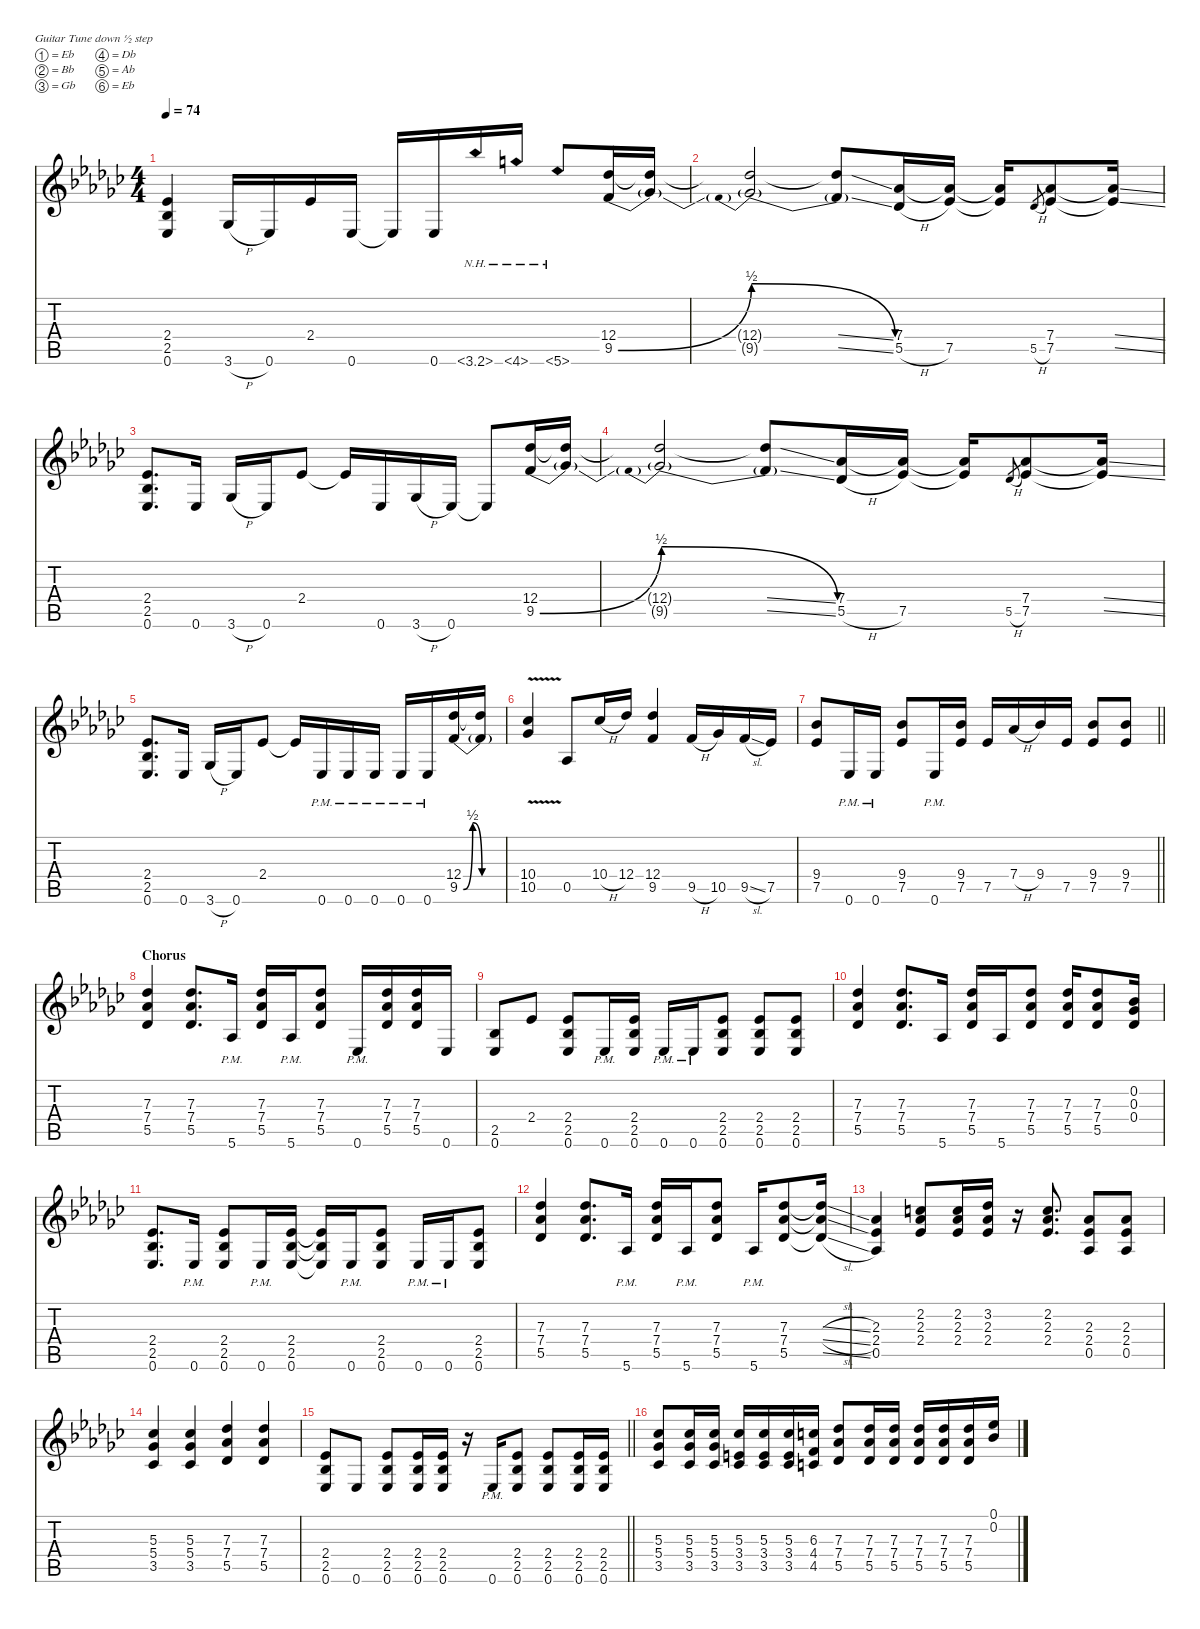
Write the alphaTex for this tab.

\defaultSystemsLayout 4
\hideDynamics
\bracketExtendMode nobrackets
\singleTrackTrackNamePolicy hidden
\multiTrackTrackNamePolicy hidden
\firstSystemTrackNameMode fullname
\firstSystemTrackNameOrientation horizontal
\otherSystemsTrackNameOrientation horizontal
\track ("Rhythm, Gtr.1, Hetfield" "el.guit.") {defaultSystemsLayout 4 instrument electricguitarclean}
\staff {score tabs}
\tuning (Eb4 Bb3 Gb3 Db3 Ab2 Eb2)
\ts (4 4)
\tempo 74
\clef g2
\ks ebminor
(2.4{acc b} 2.5{acc b} 0.6{acc b}).4{dy f beam Up} 3.6{h acc b}.16{beam Up} 0.6{acc b}.16{beam Up} 2.4{acc b}.16{beam Up} 0.6{acc b}.16{beam Up} 0.6{t acc b}.16{beam Up} 0.6{acc b}.16{beam Up} 3.6{nh acc b}.16{beam Up} 4.6{nh acc forcenatural}.16{beam Up} 5.6{nh acc b}.8{beam Up} (12.4{acc b} 9.5{be (bend 0 0 60 2) acc forcenatural}).16{beam Up} (12.4{t acc b} 9.5{t}).16{beam Up} |
(12.4{t acc b} 9.5{be (prebendrelease 0 2 60 0) t}).2{beam Up} (12.4{ss t acc b} 9.5{ss t acc forcenatural}).8{beam Up} (7.4{acc b} 5.5{h acc b}).16{beam Up} (7.4{t acc b} 7.5{acc b}).16{beam Up} (7.4{t acc b} 7.5{t acc b}).16{beam Up} 5.5{h acc b}.8{gr dy mf beam Up} (7.4{acc b} 7.5{acc b}).8{dy f beam Up} (7.4{ss t acc b} 7.5{ss t acc b}).16{beam Up} |
(2.4{acc b} 2.5{acc b} 0.6{acc b}).8{d beam Up} 0.6{acc b}.16{beam Up} 3.6{h acc b}.16{beam Up} 0.6{acc b}.16{beam Up} 2.4{acc b}.8{beam Up} 2.4{t acc b}.16{beam Up} 0.6{acc b}.16{beam Up} 3.6{h acc b}.16{beam Up} 0.6{acc b}.16{beam Up} 0.6{t acc b}.8{beam Up} (12.4{acc b} 9.5{be (bend 0 0 60 2) acc forcenatural}).16{beam Up} (12.4{t acc b} 9.5{t}).16{beam Up} |
(12.4{t acc b} 9.5{be (prebendrelease 0 2 60 0) t}).2{beam Up} (12.4{ss t acc b} 9.5{ss t acc forcenatural}).8{beam Up} (7.4{acc b} 5.5{h acc b}).16{beam Up} (7.4{t acc b} 7.5{acc b}).16{beam Up} (7.4{t acc b} 7.5{t acc b}).16{beam Up} 5.5{h acc b}.8{gr dy mf beam Up} (7.4{acc b} 7.5{acc b}).8{dy f beam Up} (7.4{ss t acc b} 7.5{ss t acc b}).16{beam Up} |
(2.4{acc b} 2.5{acc b} 0.6{acc b}).8{d beam Up} 0.6{acc b}.16{beam Up} 3.6{h acc b}.16{beam Up} 0.6{acc b}.16{beam Up} 2.4{acc b}.8{beam Up} 2.4{t acc b}.16{beam Up} 0.6{pm acc b}.16{beam Up} 0.6{pm acc b}.16{beam Up} 0.6{pm acc b}.16{beam Up} 0.6{pm acc b}.16{beam Up} 0.6{pm acc b}.16{beam Up} (12.4{acc b} 9.5{be (bendrelease 0 0 30 2 30 2 60 0) acc forcenatural}).16{beam Up} (12.4{t acc b} 9.5{be (hold 0 0 60 0) t acc forcenatural}).16{beam Up} |
(10.4{v acc b} 10.5{v acc b}).4{beam Up} 0.5{acc b}.8{beam Up} 10.4{h acc b}.16{beam Up} 12.4{acc b}.16{beam Up} (12.4{acc b} 9.5{acc forcenatural}).4{beam Up} 9.5{h acc forcenatural}.16{beam Up} 10.5{acc b}.16{beam Up} 9.5{sl acc forcenatural}.16{beam Up} 7.5{acc b}.16{beam Up} |
\barLineRight lightlight
(9.4{acc b} 7.5{acc b}).8{beam Up} 0.6{pm acc b}.16{beam Up} 0.6{pm acc b}.16{beam Up} (9.4{acc b} 7.5{acc b}).8{beam Up} 0.6{pm acc b}.16{beam Up} (9.4{acc b} 7.5{acc b}).16{beam Up} 7.5{acc b}.16{beam Up} 7.4{h acc b}.16{beam Up} 9.4{acc b}.16{beam Up} 7.5{acc b}.16{beam Up} (9.4{acc b} 7.5{acc b}).8{beam Up} (9.4{acc b} 7.5{acc b}).8{beam Up} |
\section ("" "Chorus")
(7.3{acc b} 7.4{acc b} 5.5{acc b}).4{beam Up} (7.3{acc b} 7.4{acc b} 5.5{acc b}).8{d beam Up} 5.6{pm acc b}.16{beam Up} (7.3{acc b} 7.4{acc b} 5.5{acc b}).16{beam Up} 5.6{pm acc b}.16{beam Up} (7.3{acc b} 7.4{acc b} 5.5{acc b}).8{beam Up} 0.6{pm acc b}.16{beam Up} (7.3{acc b} 7.4{acc b} 5.5{acc b}).16{beam Up} (7.3{acc b} 7.4{acc b} 5.5{acc b}).16{beam Up} 0.6{acc b}.16{beam Up} |
(2.5{acc b} 0.6{acc b}).8{beam Up} 2.4{acc b}.8{beam Up} (2.4{acc b} 2.5{acc b} 0.6{acc b}).8{beam Up} 0.6{pm acc b}.16{beam Up} (2.4{acc b} 2.5{acc b} 0.6{acc b}).16{beam Up} 0.6{pm acc b}.16{beam Up} 0.6{pm acc b}.16{beam Up} (2.4{acc b} 2.5{acc b} 0.6{acc b}).8{beam Up} (2.4{acc b} 2.5{acc b} 0.6{acc b}).8{beam Up} (2.4{acc b} 2.5{acc b} 0.6{acc b}).8{beam Up} |
(7.3{acc b} 7.4{acc b} 5.5{acc b}).4{beam Up} (7.3{acc b} 7.4{acc b} 5.5{acc b}).8{d beam Up} 5.6{acc b}.16{beam Up} (7.3{acc b} 7.4{acc b} 5.5{acc b}).16{beam Up} 5.6{acc b}.16{beam Up} (7.3{acc b} 7.4{acc b} 5.5{acc b}).8{beam Up} (7.3{acc b} 7.4{acc b} 5.5{acc b}).16{beam Up} (7.3{acc b} 7.4{acc b} 5.5{acc b}).8{beam Up} (0.2{acc b} 0.3{acc b} 0.4{acc b}).16{beam Up} |
(2.4{acc b} 2.5{acc b} 0.6{acc b}).8{d beam Up} 0.6{pm acc b}.16{beam Up} (2.4{acc b} 2.5{acc b} 0.6{acc b}).8{beam Up} 0.6{pm acc b}.16{beam Up} (2.4{acc b} 2.5{acc b} 0.6{acc b}).16{beam Up} (2.4{t acc b} 2.5{t acc b} 0.6{t acc b}).16{beam Up} 0.6{pm acc b}.16{beam Up} (2.4{acc b} 2.5{acc b} 0.6{acc b}).8{beam Up} 0.6{pm acc b}.16{beam Up} 0.6{pm acc b}.16{beam Up} (2.4{acc b} 2.5{acc b} 0.6{acc b}).8{beam Up} |
(7.3{acc b} 7.4{acc b} 5.5{acc b}).4{beam Up} (7.3{acc b} 7.4{acc b} 5.5{acc b}).8{d beam Up} 5.6{pm acc b}.16{beam Up} (7.3{acc b} 7.4{acc b} 5.5{acc b}).16{beam Up} 5.6{pm acc b}.16{beam Up} (7.3{acc b} 7.4{acc b} 5.5{acc b}).8{beam Up} 5.6{pm acc b}.16{beam Up} (7.3{acc b} 7.4{acc b} 5.5{acc b}).8{beam Up} (7.3{sl t acc b} 7.4{sl t acc b} 5.5{sl t acc b}).16{beam Up} |
(2.3{acc b} 2.4{acc b} 0.5{acc b}).4{beam Up} (2.2{acc forcenatural} 2.3{acc b} 2.4{acc b}).8{beam Up} (2.2{acc forcenatural} 2.3{acc b} 2.4{acc b}).16{beam Up} (3.2{acc b} 2.3{acc b} 2.4{acc b}).16{beam Up} r.16{beam Up} (2.2{acc forcenatural} 2.3{acc b} 2.4{acc b}).8{d beam Up} (2.3{acc b} 2.4{acc b} 0.5{acc b}).8{beam Up} (2.3{acc b} 2.4{acc b} 0.5{acc b}).8{beam Up} |
(5.3{acc b} 5.4{acc b} 3.5{acc b}).4{beam Up} (5.3{acc b} 5.4{acc b} 3.5{acc b}).4{beam Up} (7.3{acc b} 7.4{acc b} 5.5{acc b}).4{beam Up} (7.3{acc b} 7.4{acc b} 5.5{acc b}).4{beam Up} |
\barLineRight lightlight
(2.4{acc b} 2.5{acc b} 0.6{acc b}).8{beam Up} 0.6{acc b}.8{beam Up} (2.4{acc b} 2.5{acc b} 0.6{acc b}).8{beam Up} (2.4{acc b} 2.5{acc b} 0.6{acc b}).16{beam Up} (2.4{acc b} 2.5{acc b} 0.6{acc b}).16{beam Up} r.16{beam Up} 0.6{pm acc b}.16{beam Up} (2.4{acc b} 2.5{acc b} 0.6{acc b}).8{beam Up} (2.4{acc b} 2.5{acc b} 0.6{acc b}).8{beam Up} (2.4{acc b} 2.5{acc b} 0.6{acc b}).16{beam Up} (2.4{acc b} 2.5{acc b} 0.6{acc b}).16{beam Up} |
(5.3{acc b} 5.4{acc b} 3.5{acc b}).8{beam Up} (5.3{acc b} 5.4{acc b} 3.5{acc b}).16{beam Up} (5.3{acc b} 5.4{acc b} 3.5{acc b}).16{beam Up} (5.3{acc b} 3.4{acc forcenatural} 3.5{acc b}).16{beam Up} (5.3{acc b} 3.4{acc forcenatural} 3.5{acc b}).16{beam Up} (5.3{acc b} 3.4{acc forcenatural} 3.5{acc b}).16{beam Up} (6.3{acc forcenatural} 4.4{acc forcenatural} 4.5{acc forcenatural}).16{beam Up} (7.3{acc b} 7.4{acc b} 5.5{acc b}).8{beam Up} (7.3{acc b} 7.4{acc b} 5.5{acc b}).16{beam Up} (7.3{acc b} 7.4{acc b} 5.5{acc b}).16{beam Up} (7.3{acc b} 7.4{acc b} 5.5{acc b}).16{beam Up} (7.3{acc b} 7.4{acc b} 5.5{acc b}).16{beam Up} (7.3{acc b} 7.4{acc b} 5.5{acc b}).16{beam Up} (0.1{acc b} 0.2{acc b}).16{beam Up}
